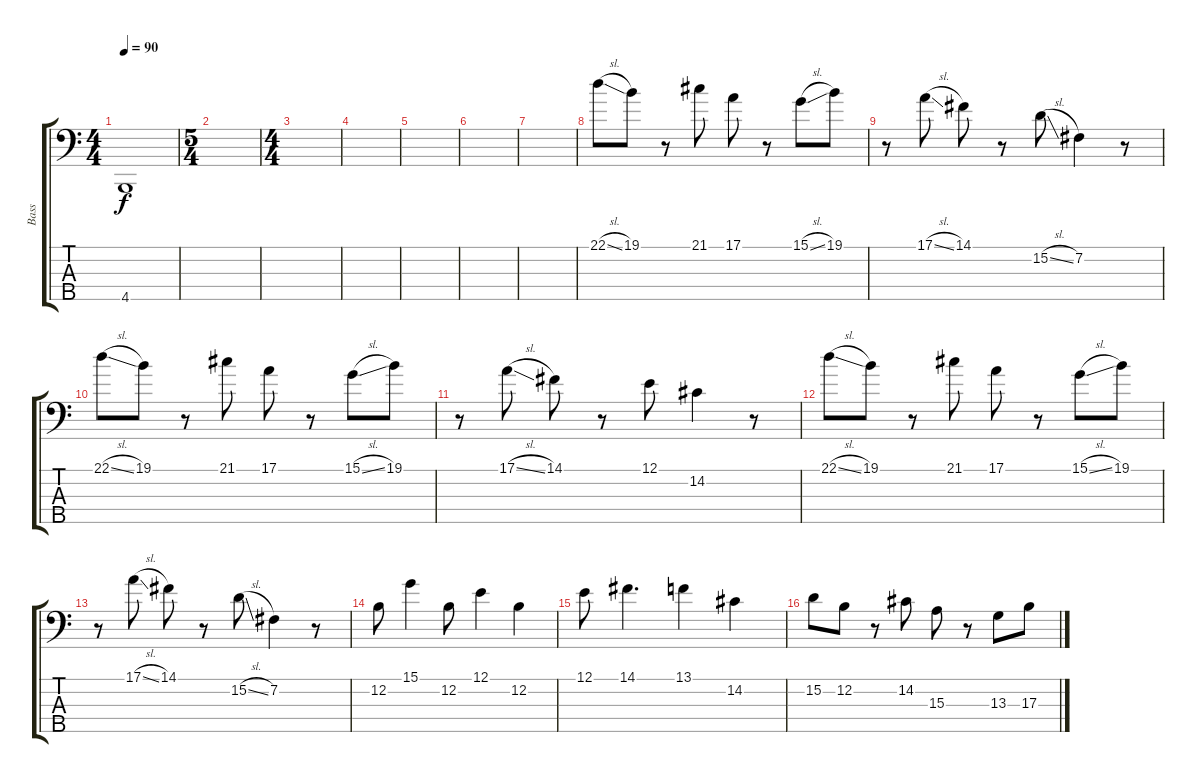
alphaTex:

\track ("Bass" "Bass") {instrument electricbassfinger}
\staff {score tabs}
\tuning (E2 B1 Gb1 Db1 G0) {hide}
\ts (4 4)
\tempo 90
\clef f4
\ks c
4.5{t}.1{dy f} |
\ts (5 4)
|
\ts (4 4)
|
|
|
|
|
22.1{sl}.8{volume 10} 19.1.8 r.8 21.1.8 17.1.8 r.8 15.1{sl}.8 19.1.8 |
r.8 17.1{sl}.8 14.1.8 r.8 15.2{sl}.8 7.2.4 r.8 |
22.1{sl}.8 19.1.8 r.8 21.1.8 17.1.8 r.8 15.1{sl}.8 19.1.8 |
r.8 17.1{sl}.8 14.1.8 r.8 12.1.8 14.2.4 r.8 |
22.1{sl}.8 19.1.8 r.8 21.1.8 17.1.8 r.8 15.1{sl}.8 19.1.8 |
r.8 17.1{sl}.8 14.1.8 r.8 15.2{sl}.8 7.2.4 r.8 |
12.2.8 15.1.4 12.2.8 12.1.4 12.2.4 |
12.1.8 14.1.4{d} 13.1.4 14.2.4 |
15.2.8 12.2.8 r.8 14.2.8 15.3.8 r.8 13.3.8 17.3.8
